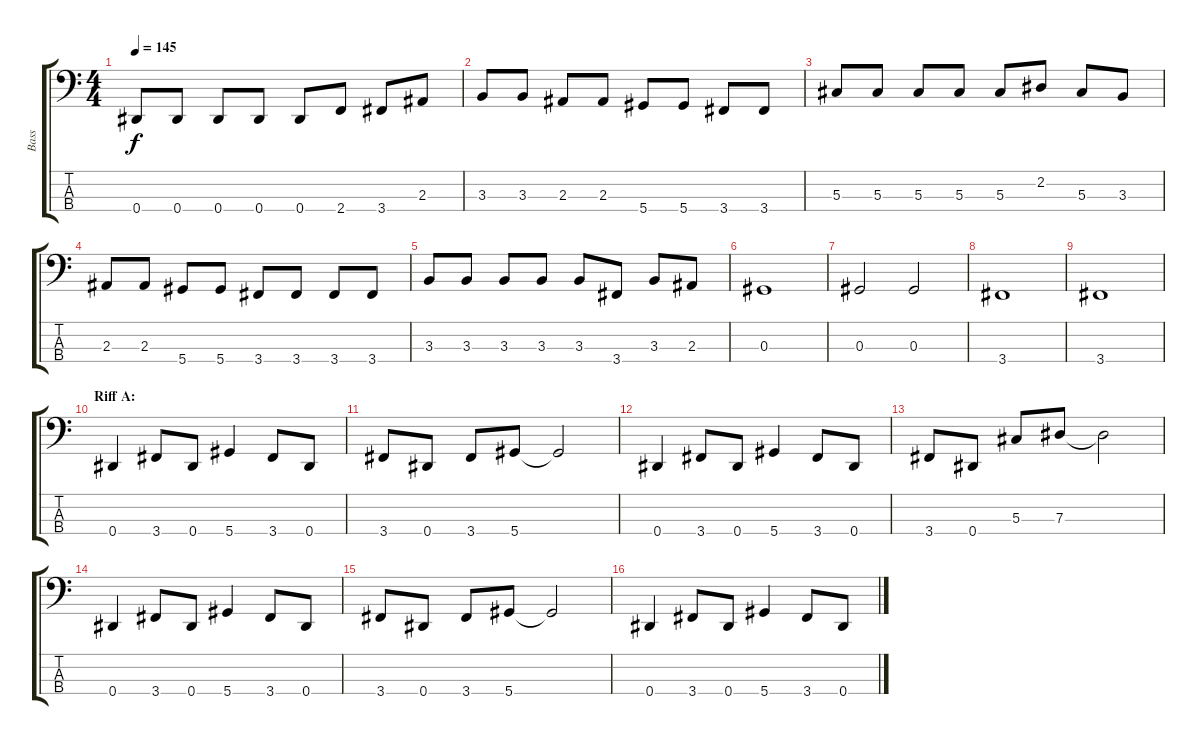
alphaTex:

\track ("Bass" "Bass") {instrument electricbassfinger}
\staff {score tabs}
\tuning (Gb2 Db2 Ab1 Eb1) {hide}
\ts (4 4)
\tempo 145
\clef f4
\ks c
0.4.8{dy f} 0.4.8 0.4.8 0.4.8 0.4.8 2.4.8 3.4.8 2.3.8 |
3.3.8 3.3.8 2.3.8 2.3.8 5.4.8 5.4.8 3.4.8 3.4.8 |
5.3.8 5.3.8 5.3.8 5.3.8 5.3.8 2.2.8 5.3.8 3.3.8 |
2.3.8 2.3.8 5.4.8 5.4.8 3.4.8 3.4.8 3.4.8 3.4.8 |
3.3.8 3.3.8 3.3.8 3.3.8 3.3.8 3.4.8 3.3.8 2.3.8 |
0.3.1 |
0.3.2 0.3.2 |
3.4.1 |
3.4.1 |
\section ("" "Riff A:")
0.4.4 3.4.8 0.4.8 5.4.4 3.4.8 0.4.8 |
3.4.8 0.4.8 3.4.8 5.4.8 5.4{t}.2 |
0.4.4 3.4.8 0.4.8 5.4.4 3.4.8 0.4.8 |
3.4.8 0.4.8 5.3.8 7.3.8 7.3{t}.2 |
0.4.4 3.4.8 0.4.8 5.4.4 3.4.8 0.4.8 |
3.4.8 0.4.8 3.4.8 5.4.8 5.4{t}.2 |
0.4.4 3.4.8 0.4.8 5.4.4 3.4.8 0.4.8
